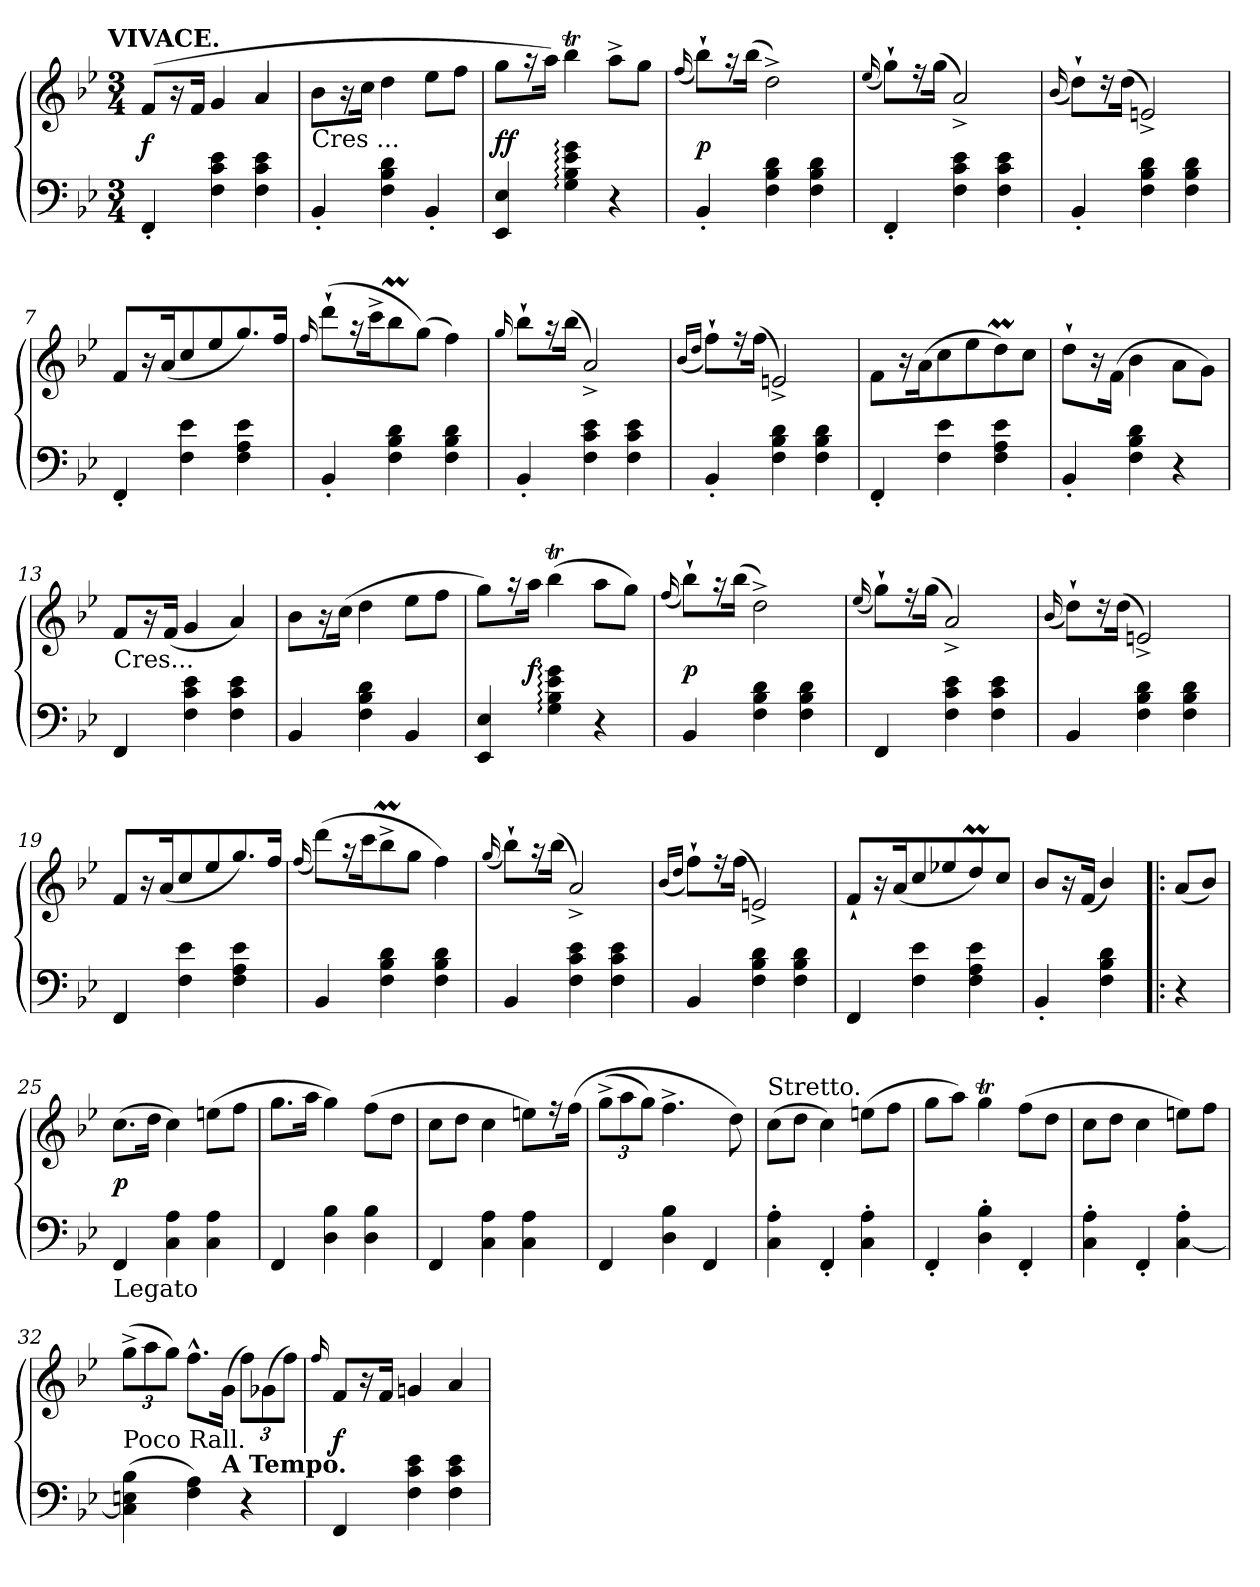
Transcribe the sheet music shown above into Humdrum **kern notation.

**kern	**kern	**dynam
*part1	*part1	*part1
*staff2	*staff1	*staff1/2
*clefF4	*clefG2	*
*k[b-e-]	*k[b-e-]	*
*B-:	*B-:	*
!!LO:TX:omd:t=VIVACE.
*M3/4	*M3/4	*
*MM156	*MM156	*
=1	=1	=1
4FF'	(8fL	f
.	16r	.
.	16fJk	.
4e- 4c 4F	4g	.
4e- 4c 4F	4a	.
=2	=2	=2
!	!LO:TX:b:t=Cres ...	!
4BB-'	8b-\L	.
.	16r	.
.	16ccJk	.
4d 4B- 4F	4dd	.
4BB-'	8ee-L	.
.	8ffJ	.
=3	=3	=3
4E- 4EE-	8ggL	ff
.	16r	.
.	16aaJk)	.
4g: 4e-: 4B-: 4G:	4bb-T	.
4r	8aa^<L	.
.	8ggJ	.
=4	=4	=4
.	(<16qqff/	.
4BB-'	8bb-`L)	p
.	16r	.
.	(>16bb-Jk	.
4d 4B- 4F	2dd^<)	.
4d 4B- 4F	.	.
=5	=5	=5
.	(<16qqee-/	.
4FF'	8gg`L)	.
.	16r	.
.	(>16ggJk	.
4e- 4c 4F	2a^<)	.
4e- 4c 4F	.	.
=6	=6	=6
.	(<16qqb-/	.
4BB-'	8dd`L)	.
.	16r	.
.	(>16ddJk	.
4d 4B- 4F	2en^<)	.
4d 4B- 4F	.	.
=7	=7	=7
4FF'	8fL	.
.	16r	.
.	(<16ak	.
4e- 4F	8cc	.
.	8ee-/	.
4e- 4A 4F	8.gg)	.
.	16ffJk	.
=8	=8	=8
.	16qqff/	.
4BB-'	(8ddd`L	.
.	16r	.
.	16ccc^<k	.
4d 4B- 4F	8bb-M	.
.	(>8ggJ)	.
4d 4B- 4F	4ff)	.
=9	=9	=9
.	16qqgg/	.
4BB-'	8bb-`L	.
.	16r	.
.	(>16bb-Jk	.
4e- 4c 4F	2a^<)	.
4e- 4c 4F	.	.
=10	=10	=10
.	(<16qb-/LL	.
.	16qdd/JJ	.
4BB-'	8ff`L)	.
.	16r	.
.	(>16ffJk	.
4d 4B- 4F	2en^<)	.
4d 4B- 4F	.	.
=11	=11	=11
4FF'	8fL	.
.	16r	.
.	(>16ak	.
4e- 4F	8cc	.
.	8ee-	.
4e- 4A 4F	8ddm)	.
.	8ccJ	.
=12	=12	=12
4BB-'	8dd`L	.
.	16r	.
.	(>16f\Jk	.
4d 4B- 4F	4b-	.
4r	8a\L	.
.	8gJ)	.
=13	=13	=13
!	!LO:TX:b:t=Cres...	!
4FF	8fL	.
.	16r	.
.	(<16fJk	.
4e- 4c 4F	4g	.
4e- 4c 4F	4a)	.
=14	=14	=14
4BB-	8b-\L	.
.	16r	.
.	(>16ccJk	.
4d 4B- 4F	4dd	.
4BB-	8ee-L	.
.	8ffJ	.
=15	=15	=15
4E- 4EE-	8ggL)	.
.	16r	.
.	16aaJk	f
4g: 4e-: 4B-: 4G:	(4bb-T	.
4r	8aaL	.
.	8ggJ)	.
=16	=16	=16
.	(<16qqff/	.
4BB-	8bb-`L)	p
.	16r	.
.	(>16bb-Jk	.
4d 4B- 4F	2dd^<)	.
4d 4B- 4F	.	.
=17	=17	=17
.	(<16qqee-/	.
4FF	8gg`L)	.
.	16r	.
.	(>16ggJk	.
4e- 4c 4F	2a^<)	.
4e- 4c 4F	.	.
=18	=18	=18
.	(<16qqb-/	.
4BB-	8dd`L)	.
.	16r	.
.	(>16ddJk	.
4d 4B- 4F	2en^<)	.
4d 4B- 4F	.	.
=19	=19	=19
4FF	8f/L	.
.	16r	.
.	(<16ak	.
4e- 4F	8cc	.
.	8ee-	.
4e- 4A 4F	8.gg)	.
.	16ffJk	.
=20	=20	=20
.	(<16qqff/	.
4BB-	(8dddL)	.
.	16r	.
.	16ccck	.
4d 4B- 4F	8bb-M^<	.
.	8ggJ	.
4d 4B- 4F	4ff)	.
=21	=21	=21
.	(<16qqgg/	.
4BB-	8bb-`L)	.
.	16r	.
.	(16bb-Jk	.
4e- 4c 4F	2a^<)	.
4e- 4c 4F	.	.
=22	=22	=22
.	(<16qb-/LL	.
.	16qdd/JJ	.
4BB-	8ff`L)	.
.	16r	.
.	(>16ffJk	.
4d 4B- 4F	2en^<)	.
4d 4B- 4F	.	.
=23	=23	=23
4FF	8f`L	.
.	16r	.
.	(>16ak	.
4e- 4F	8cc/	.
.	8ee-X	.
4e- 4A 4F	8ddm)	.
.	8ccJ	.
=24	=24	=24
4BB-'	8b-L	.
.	16r	.
.	(<16fJk	.
4d 4B- 4F	4b-/)	.
=!|:	=!|:	=!|:
4r	(8aL	.
.	8b-J)	.
=25	=25	=25
!LO:TX:b:t=Legato	!	!
4FF	(8.ccL	p
.	16ddJk	.
4A 4C	4cc)	.
4A 4C	(8eenL	.
.	8ffJ	.
=26	=26	=26
4FF	8.ggL	.
.	16aaJk	.
4B- 4D	4gg)	.
4B- 4D	(>8ffL	.
.	8ddJ	.
=27	=27	=27
4FF	8ccL	.
.	8ddJ	.
4A 4C	4cc	.
4A 4C	8eenL)	.
.	16r	.
.	(>16ffJk	.
=28	=28	=28
*	*Xbrackettup	*
4FF	(12gg^<L	.
.	12aa	.
.	12ggJ)	.
4B- 4D	4.ff^<	.
4FF	.	.
.	8dd)	.
=29	=29	=29
!	!LO:TX:a:t=Stretto.	!
4A' 4C'	(8ccL	.
.	8ddJ	.
4FF'	4cc)	.
4A' 4C'	(8eenL	.
.	8ffJ	.
=30	=30	=30
4FF'	8ggL	.
.	8aaJ)	.
4B-' 4D'	4ggT	.
4FF'	(8ffL	.
.	8ddJ	.
=31	=31	=31
4A' 4C'	8ccL	.
.	8ddJ	.
4FF'	4cc	.
4A' [4C'	8eenL)	.
.	8ffJ	.
=32	=32	=32
!	!LO:TX:b:t=Poco Rall.	!
(>4B- 4En 4C]	(>12gg^<L	.
.	12aa	.
.	12ggJ)	.
4A 4F)	8.ff^^L	.
!	!LO:TX:b:B:t=A Tempo.	!
.	(>16gJk	.
4r	12ffL)	.
.	(12g-X	.
.	12ffJ)	.
=33	=33	=33
.	16qqff/	.
4FF	8fL	f
.	16r	.
.	16fJk	.
4e- 4c 4F	4gn	.
4e- 4c 4F	4a	.
=	=	=
*-	*-	*-
